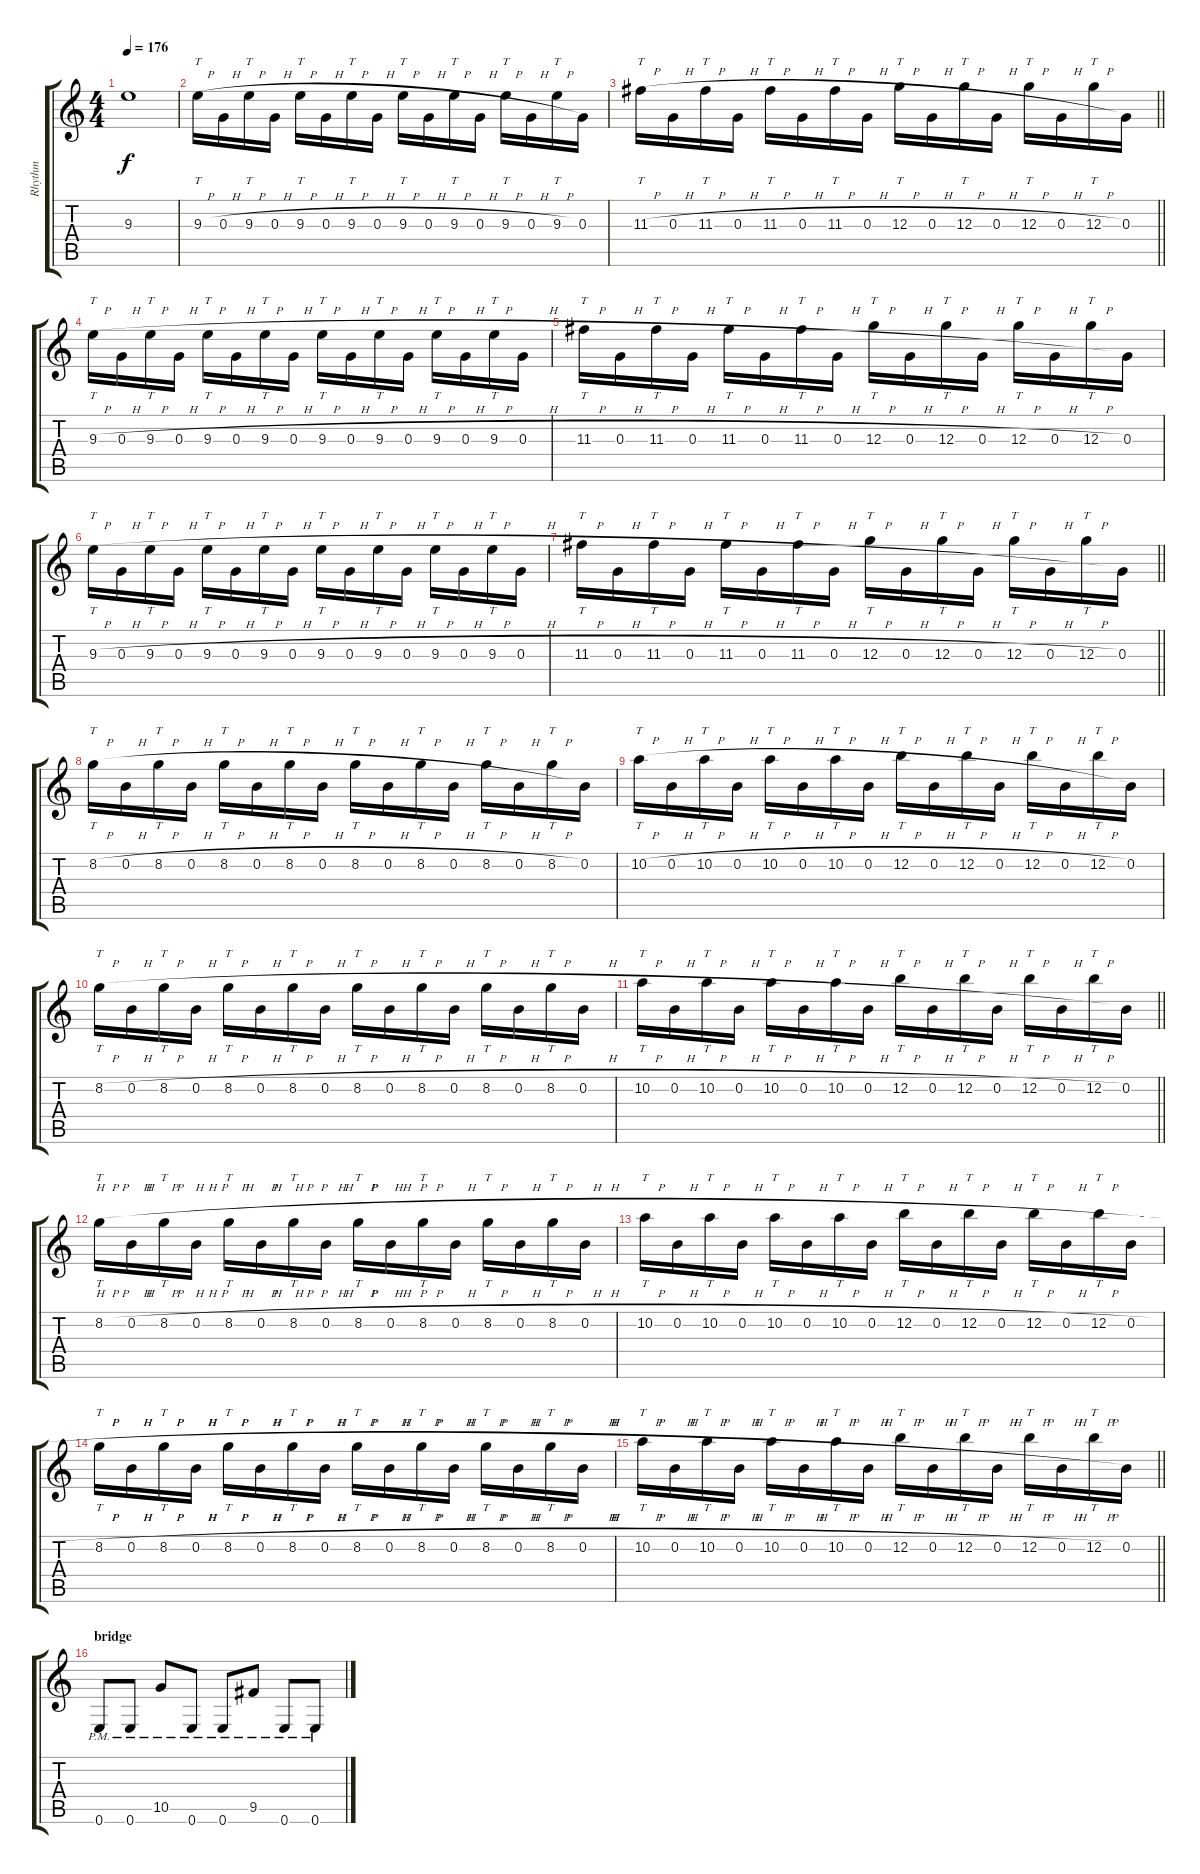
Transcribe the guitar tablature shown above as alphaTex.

\track ("Rhythm" "Rhythm") {instrument distortionguitar}
\staff {score tabs}
\tuning (E4 B3 G3 D3 A2 E2) {hide}
\ts (4 4)
\tempo 176
\clef g2
\ks c
9.3{t}.1{dy f} |
9.3{h}.16{tt volume 16} 0.3{h}.16 9.3{h}.16{tt} 0.3{h}.16 9.3{h}.16{tt} 0.3{h}.16 9.3{h}.16{tt} 0.3{h}.16 9.3{h}.16{tt} 0.3{h}.16 9.3{h}.16{tt} 0.3{h}.16 9.3{h}.16{tt} 0.3{h}.16 9.3{h}.16{tt} 0.3.16 |
\barLineRight lightlight
11.3{h}.16{tt} 0.3{h}.16 11.3{h}.16{tt} 0.3{h}.16 11.3{h}.16{tt} 0.3{h}.16 11.3{h}.16{tt} 0.3{h}.16 12.3{h}.16{tt} 0.3{h}.16 12.3{h}.16{tt} 0.3{h}.16 12.3{h}.16{tt} 0.3{h}.16 12.3{h}.16{tt} 0.3.16 |
9.3{h}.16{tt} 0.3{h}.16 9.3{h}.16{tt} 0.3{h}.16 9.3{h}.16{tt} 0.3{h}.16 9.3{h}.16{tt} 0.3{h}.16 9.3{h}.16{tt} 0.3{h}.16 9.3{h}.16{tt} 0.3{h}.16 9.3{h}.16{tt} 0.3{h}.16 9.3{h}.16{tt} 0.3{h}.16 |
11.3{h}.16{tt} 0.3{h}.16 11.3{h}.16{tt} 0.3{h}.16 11.3{h}.16{tt} 0.3{h}.16 11.3{h}.16{tt} 0.3{h}.16 12.3{h}.16{tt} 0.3{h}.16 12.3{h}.16{tt} 0.3{h}.16 12.3{h}.16{tt} 0.3{h}.16 12.3{h}.16{tt} 0.3.16 |
9.3{h}.16{tt} 0.3{h}.16 9.3{h}.16{tt} 0.3{h}.16 9.3{h}.16{tt} 0.3{h}.16 9.3{h}.16{tt} 0.3{h}.16 9.3{h}.16{tt} 0.3{h}.16 9.3{h}.16{tt} 0.3{h}.16 9.3{h}.16{tt} 0.3{h}.16 9.3{h}.16{tt} 0.3{h}.16 |
\barLineRight lightlight
11.3{h}.16{tt} 0.3{h}.16 11.3{h}.16{tt} 0.3{h}.16 11.3{h}.16{tt} 0.3{h}.16 11.3{h}.16{tt} 0.3{h}.16 12.3{h}.16{tt} 0.3{h}.16 12.3{h}.16{tt} 0.3{h}.16 12.3{h}.16{tt} 0.3{h}.16 12.3{h}.16{tt} 0.3.16 |
8.2{h}.16{tt} 0.2{h}.16 8.2{h}.16{tt} 0.2{h}.16 8.2{h}.16{tt} 0.2{h}.16 8.2{h}.16{tt} 0.2{h}.16 8.2{h}.16{tt} 0.2{h}.16 8.2{h}.16{tt} 0.2{h}.16 8.2{h}.16{tt} 0.2{h}.16 8.2{h}.16{tt} 0.2.16 |
10.2{h}.16{tt} 0.2{h}.16 10.2{h}.16{tt} 0.2{h}.16 10.2{h}.16{tt} 0.2{h}.16 10.2{h}.16{tt} 0.2{h}.16 12.2{h}.16{tt} 0.2{h}.16 12.2{h}.16{tt} 0.2{h}.16 12.2{h}.16{tt} 0.2{h}.16 12.2{h}.16{tt} 0.2.16 |
8.2{h}.16{tt} 0.2{h}.16 8.2{h}.16{tt} 0.2{h}.16 8.2{h}.16{tt} 0.2{h}.16 8.2{h}.16{tt} 0.2{h}.16 8.2{h}.16{tt} 0.2{h}.16 8.2{h}.16{tt} 0.2{h}.16 8.2{h}.16{tt} 0.2{h}.16 8.2{h}.16{tt} 0.2{h}.16 |
\barLineRight lightlight
10.2{h}.16{tt} 0.2{h}.16 10.2{h}.16{tt} 0.2{h}.16 10.2{h}.16{tt} 0.2{h}.16 10.2{h}.16{tt} 0.2{h}.16 12.2{h}.16{tt} 0.2{h}.16 12.2{h}.16{tt} 0.2{h}.16 12.2{h}.16{tt} 0.2{h}.16 12.2{h}.16{tt} 0.2.16 |
8.2{h}.16{tt} 0.2{h}.16 8.2{h}.16{tt} 0.2{h}.16 8.2{h}.16{tt} 0.2{h}.16 8.2{h}.16{tt} 0.2{h}.16 8.2{h}.16{tt} 0.2{h}.16 8.2{h}.16{tt} 0.2{h}.16 8.2{h}.16{tt} 0.2{h}.16 8.2{h}.16{tt} 0.2{h}.16 |
10.2{h}.16{tt} 0.2{h}.16 10.2{h}.16{tt} 0.2{h}.16 10.2{h}.16{tt} 0.2{h}.16 10.2{h}.16{tt} 0.2{h}.16 12.2{h}.16{tt} 0.2{h}.16 12.2{h}.16{tt} 0.2{h}.16 12.2{h}.16{tt} 0.2{h}.16 12.2{h}.16{tt} 0.2{h}.16 |
8.2{h}.16{tt} 0.2{h}.16 8.2{h}.16{tt} 0.2{h}.16 8.2{h}.16{tt} 0.2{h}.16 8.2{h}.16{tt} 0.2{h}.16 8.2{h}.16{tt} 0.2{h}.16 8.2{h}.16{tt} 0.2{h}.16 8.2{h}.16{tt} 0.2{h}.16 8.2{h}.16{tt} 0.2{h}.16 |
\barLineRight lightlight
10.2{h}.16{tt} 0.2{h}.16 10.2{h}.16{tt} 0.2{h}.16 10.2{h}.16{tt} 0.2{h}.16 10.2{h}.16{tt} 0.2{h}.16 12.2{h}.16{tt} 0.2{h}.16 12.2{h}.16{tt} 0.2{h}.16 12.2{h}.16{tt} 0.2{h}.16 12.2{h}.16{tt} 0.2.16 |
\section ("" "bridge")
0.6{pm}.8 0.6{pm}.8 10.5{pm}.8 0.6{pm}.8 0.6{pm}.8 9.5{pm}.8 0.6{pm}.8 0.6{pm}.8
